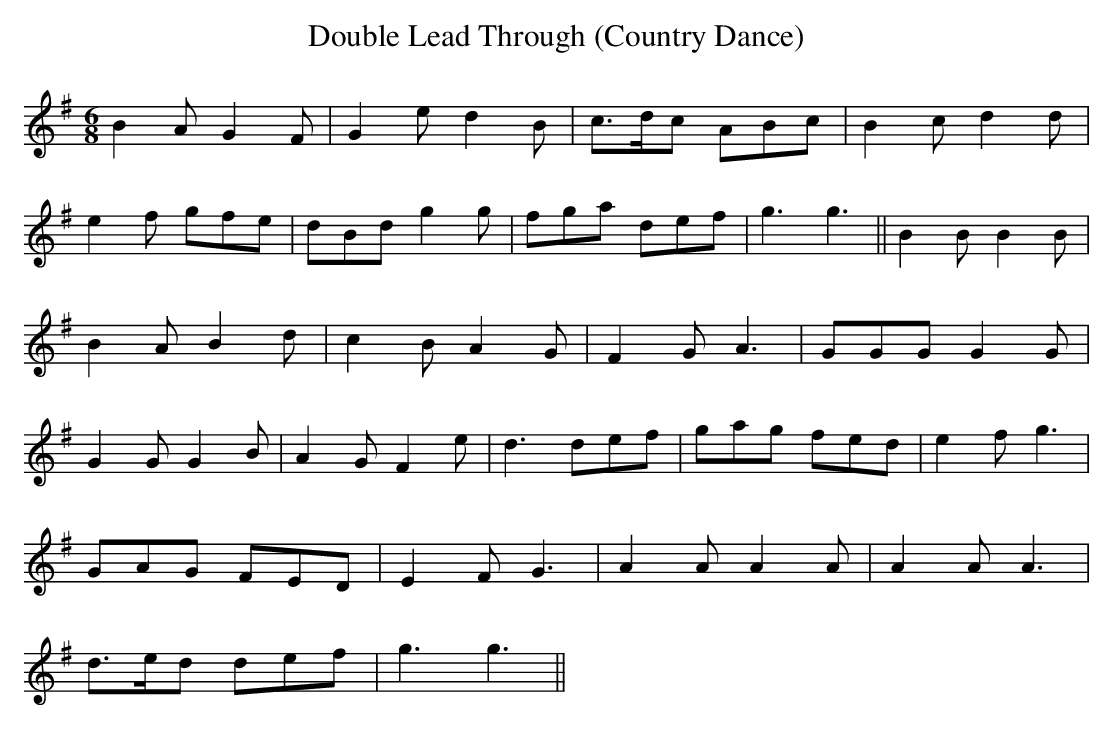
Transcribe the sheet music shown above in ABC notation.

X:1
T:Double Lead Through (Country Dance)
M:6/8
L:1/8
K:G
B2 A G2 F | G2 e d2 B | c>dc ABc | B2 c d2 d |
e2 f gfe | dBd g2 g | fga def | g3 g3 ||  B2 B B2 B |
B2 A B2 d | c2 B A2 G | F2 G A3 | GGG G2 G |
G2 G G2 B | A2 G F2 e | d3 def | gag fed | e2 f g3 |
GAG FED | E2 F G3 | A2 A A2 A | A2 A A3 |
d>ed def | g3 g3 ||
